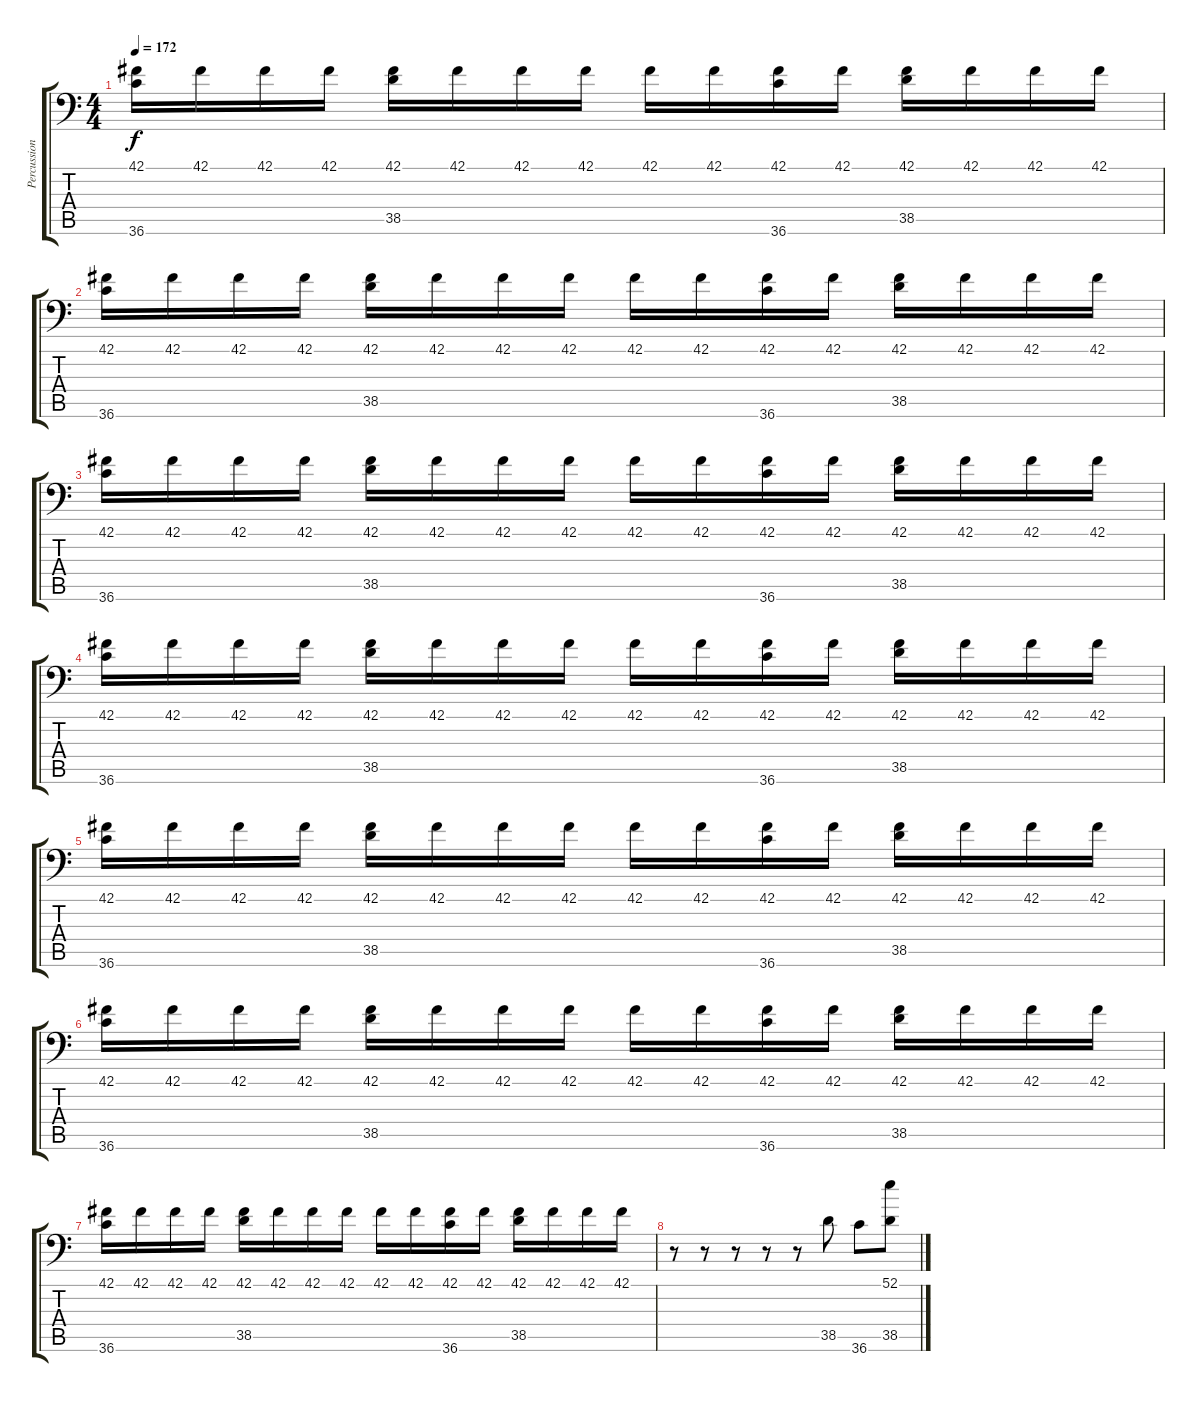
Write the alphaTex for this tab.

\track ("Percussion" "Percussion") {instrument acousticgrandpiano}
\staff {score tabs}
\tuning (C-1 C-1 C-1 C-1 C-1 C-1) {hide}
\ts (4 4)
\tempo 172
\clef f4
\ks c
(42.1 36.6).16{dy f} 42.1.16 42.1.16 42.1.16 (42.1 38.5).16 42.1.16 42.1.16 42.1.16 42.1.16 42.1.16 (42.1 36.6).16 42.1.16 (42.1 38.5).16 42.1.16 42.1.16 42.1.16 |
(42.1 36.6).16 42.1.16 42.1.16 42.1.16 (42.1 38.5).16 42.1.16 42.1.16 42.1.16 42.1.16 42.1.16 (42.1 36.6).16 42.1.16 (42.1 38.5).16 42.1.16 42.1.16 42.1.16 |
(42.1 36.6).16 42.1.16 42.1.16 42.1.16 (42.1 38.5).16 42.1.16 42.1.16 42.1.16 42.1.16 42.1.16 (42.1 36.6).16 42.1.16 (42.1 38.5).16 42.1.16 42.1.16 42.1.16 |
(42.1 36.6).16 42.1.16 42.1.16 42.1.16 (42.1 38.5).16 42.1.16 42.1.16 42.1.16 42.1.16 42.1.16 (42.1 36.6).16 42.1.16 (42.1 38.5).16 42.1.16 42.1.16 42.1.16 |
(42.1 36.6).16 42.1.16 42.1.16 42.1.16 (42.1 38.5).16 42.1.16 42.1.16 42.1.16 42.1.16 42.1.16 (42.1 36.6).16 42.1.16 (42.1 38.5).16 42.1.16 42.1.16 42.1.16 |
(42.1 36.6).16 42.1.16 42.1.16 42.1.16 (42.1 38.5).16 42.1.16 42.1.16 42.1.16 42.1.16 42.1.16 (42.1 36.6).16 42.1.16 (42.1 38.5).16 42.1.16 42.1.16 42.1.16 |
(42.1 36.6).16 42.1.16 42.1.16 42.1.16 (42.1 38.5).16 42.1.16 42.1.16 42.1.16 42.1.16 42.1.16 (42.1 36.6).16 42.1.16 (42.1 38.5).16 42.1.16 42.1.16 42.1.16 |
r.8 r.8 r.8 r.8 r.8 38.5.8 36.6.8 (52.1 38.5).8
